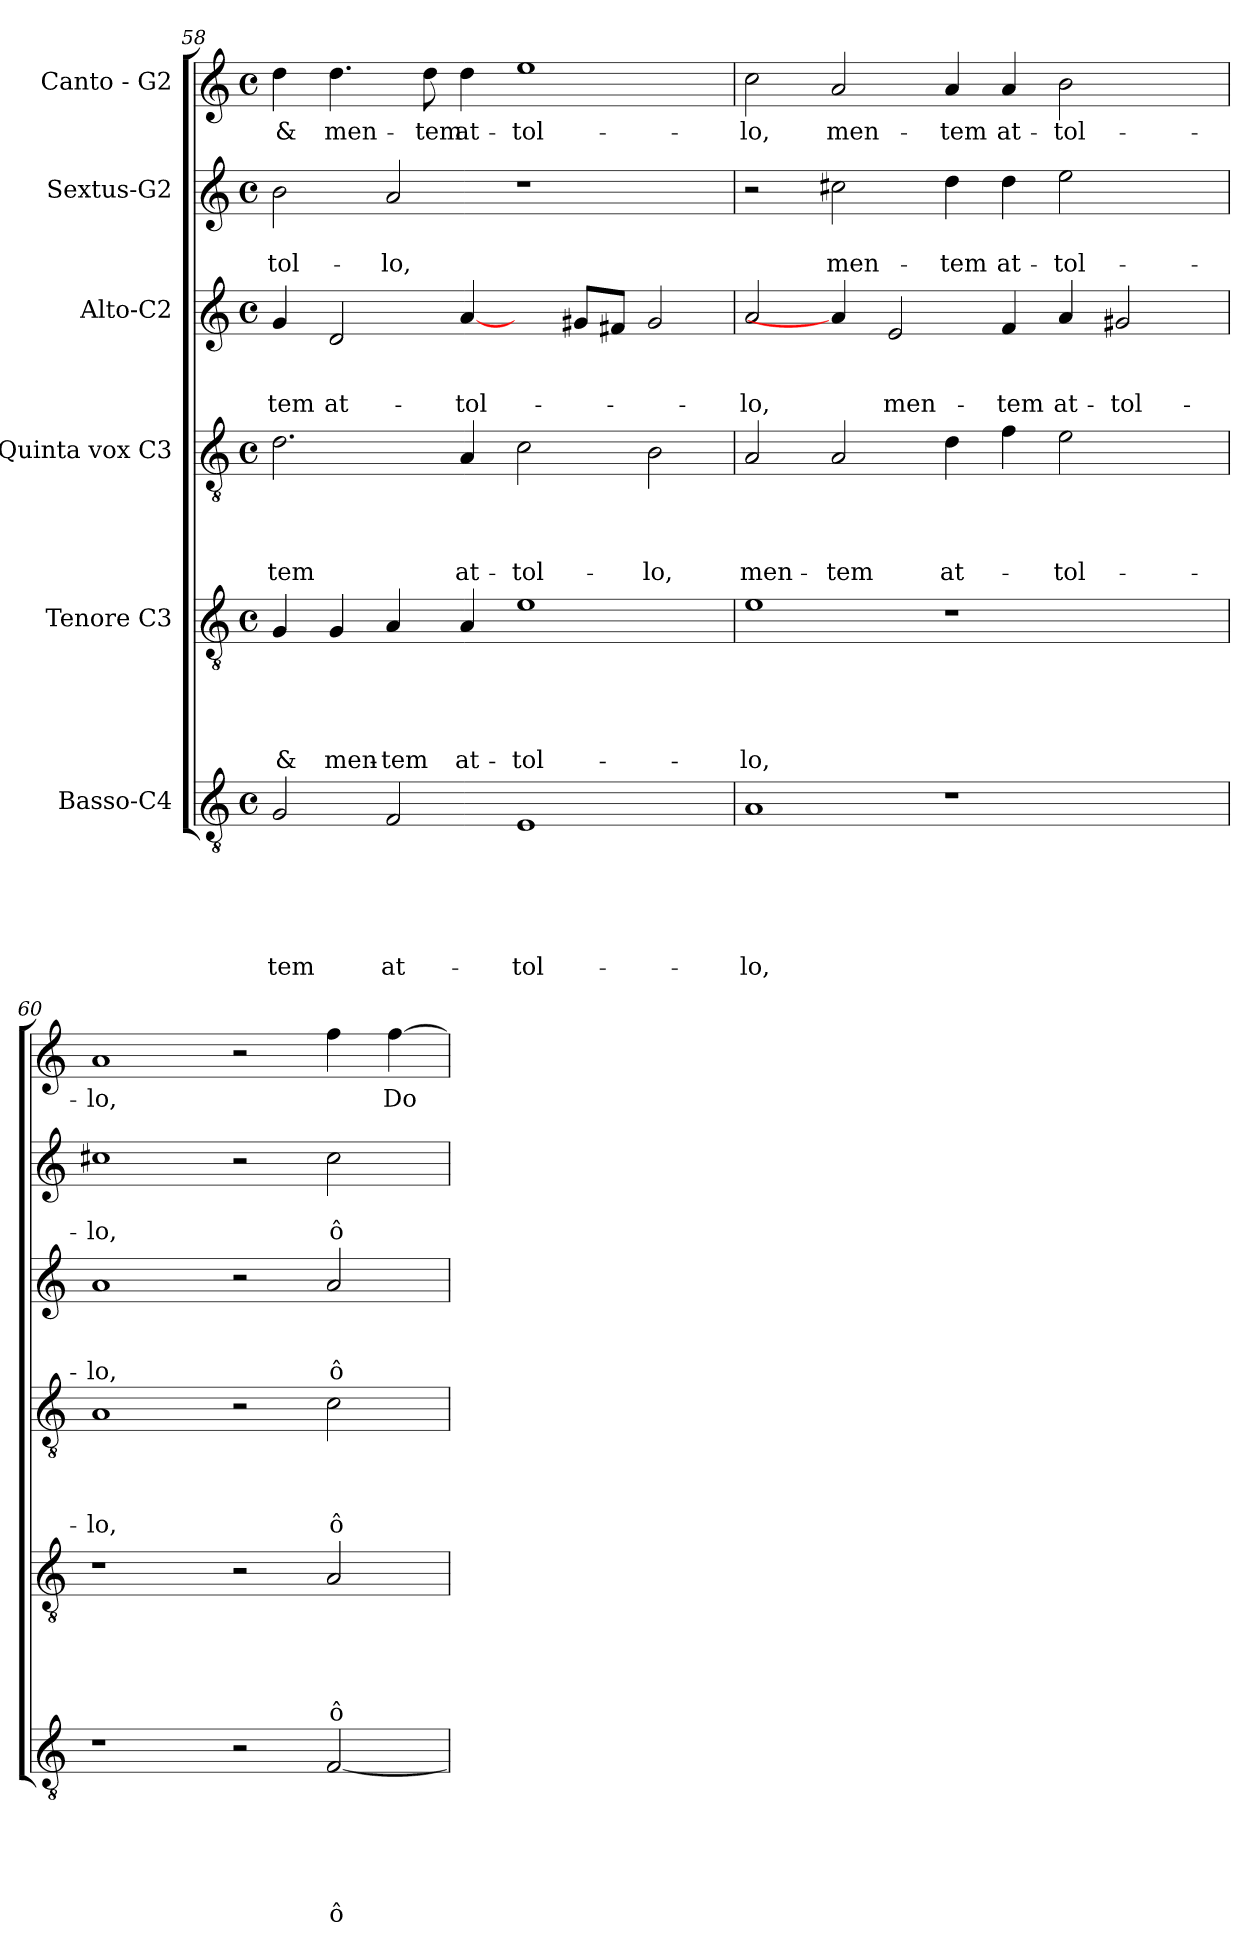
**kern	**text	**text	**text	**text	**text	**text	**kern	**text	**text	**text	**text	**text	**kern	**text	**text	**text	**text	**kern	**text	**text	**text	**kern	**text	**text	**kern	**text
*part6	*part6	*part6	*part6	*part6	*part6	*part6	*part5	*part5	*part5	*part5	*part5	*part5	*part4	*part4	*part4	*part4	*part4	*part3	*part3	*part3	*part3	*part2	*part2	*part2	*part1	*part1
*staff6	*staff6	*staff6	*staff6	*staff6	*staff6	*staff6	*staff5	*staff5	*staff5	*staff5	*staff5	*staff5	*staff4	*staff4	*staff4	*staff4	*staff4	*staff3	*staff3	*staff3	*staff3	*staff2	*staff2	*staff2	*staff1	*staff1
*I"Basso-C4	*	*	*	*	*	*	*I"Tenore C3	*	*	*	*	*	*I"Quinta vox C3	*	*	*	*	*I"Alto-C2	*	*	*	*I"Sextus-G2	*	*	*I"Canto - G2	*
*clefGv2	*	*	*	*	*	*	*clefGv2	*	*	*	*	*	*clefGv2	*	*	*	*	*clefG2	*	*	*	*clefG2	*	*	*clefG2	*
*k[]	*	*	*	*	*	*	*k[]	*	*	*	*	*	*k[]	*	*	*	*	*k[]	*	*	*	*k[]	*	*	*k[]	*
*C:	*	*	*	*	*	*	*C:	*	*	*	*	*	*C:	*	*	*	*	*C:	*	*	*	*C:	*	*	*C:	*
*M4/4	*	*	*	*	*	*	*M4/4	*	*	*	*	*	*M4/4	*	*	*	*	*M4/4	*	*	*	*M4/4	*	*	*M4/4	*
*met(c)	*	*	*	*	*	*	*met(c)	*	*	*	*	*	*met(c)	*	*	*	*	*met(c)	*	*	*	*met(c)	*	*	*met(c)	*
=58	=58	=58	=58	=58	=58	=58	=58	=58	=58	=58	=58	=58	=58	=58	=58	=58	=58	=58	=58	=58	=58	=58	=58	=58	=58	=58
!	!	!	!	!	!	!LO:LY:b	!	!	!	!	!	!LO:LY:b	!	!	!	!	!LO:LY:b	!	!	!	!LO:LY:b	!	!	!LO:LY:b	!	!LO:LY:b
2G/	.	.	.	.	.	tem	4G/	.	.	.	.	&	2.d\	.	.	.	-tem	4g/	.	.	-tem	2b\	.	-tol-	4dd\	&
!	!	!	!	!	!	!	!	!	!	!	!	!LO:LY:b	!	!	!	!	!	!	!	!	!LO:LY:b	!	!	!	!	!LO:LY:b
.	.	.	.	.	.	.	4G/	.	.	.	.	men-	.	.	.	.	.	2d/	.	.	at-	.	.	.	4.dd\	men-
!	!	!	!	!	!	!LO:LY:b	!	!	!	!	!	!LO:LY:b	!	!	!	!	!	!	!	!	!	!	!	!LO:LY:b	!	!
2F/	.	.	.	.	.	at-	4A/	.	.	.	.	-tem	.	.	.	.	.	.	.	.	.	2a/	.	-lo,	.	.
!	!	!	!	!	!	!	!	!	!	!	!	!	!	!	!	!	!	!	!	!	!	!	!	!	!	!LO:LY:b
.	.	.	.	.	.	.	.	.	.	.	.	.	.	.	.	.	.	.	.	.	.	.	.	.	8dd\	-tem
!	!	!	!	!	!	!	!	!	!	!	!	!LO:LY:b	!	!	!	!	!LO:LY:b	!	!	!	!LO:LY:b	!	!	!	!	!LO:LY:b
.	.	.	.	.	.	.	4A/	.	.	.	.	at-	4A/	.	.	.	at-	[4a/	.	.	-tol-	.	.	.	4dd\	at-
!	!	!	!	!	!	!LO:LY:b	!	!	!	!	!	!LO:LY:b	!	!	!	!	!LO:LY:b	!	!	!	!	!	!	!	!	!LO:LY:b
1E	.	.	.	.	.	-tol-	1e	.	.	.	.	-tol-	2c\	.	.	.	-tol-	4ryy	.	.	.	1r	.	.	1ee	-tol-
.	.	.	.	.	.	.	.	.	.	.	.	.	.	.	.	.	.	8g#X/L	.	.	.	.	.	.	.	.
.	.	.	.	.	.	.	.	.	.	.	.	.	.	.	.	.	.	8f#X/J	.	.	.	.	.	.	.	.
!	!	!	!	!	!	!	!	!	!	!	!	!	!	!	!	!	!LO:LY:b	!	!	!	!	!	!	!	!	!
.	.	.	.	.	.	.	.	.	.	.	.	.	2B\	.	.	.	-lo,	2g#/	.	.	.	.	.	.	.	.
=59	=59	=59	=59	=59	=59	=59	=59	=59	=59	=59	=59	=59	=59	=59	=59	=59	=59	=59	=59	=59	=59	=59	=59	=59	=59	=59
!	!	!	!	!	!	!LO:LY:b	!	!	!	!	!	!LO:LY:b	!	!	!	!	!LO:LY:b	!	!	!	!LO:LY:b	!	!	!	!	!LO:LY:b
1A	.	.	.	.	.	-lo,	1e	.	.	.	.	-lo,	2A/	.	.	.	men-	2a/	.	.	-lo,	2r	.	.	2cc\	-lo,
!	!	!	!	!	!	!	!	!	!	!	!	!	!	!	!	!	!LO:LY:b	!	!	!	!	!	!	!LO:LY:b	!	!LO:LY:b
.	.	.	.	.	.	.	.	.	.	.	.	.	2A/	.	.	.	-tem	4a/]	.	.	.	2cc#X\	.	men-	2a/	men-
!	!	!	!	!	!	!	!	!	!	!	!	!	!	!	!	!	!	!	!	!	!LO:LY:b	!	!	!	!	!
.	.	.	.	.	.	.	.	.	.	.	.	.	.	.	.	.	.	2e/	.	.	men-	.	.	.	.	.
!	!	!	!	!	!	!	!	!	!	!	!	!	!	!	!	!	!LO:LY:b	!	!	!	!	!	!	!LO:LY:b	!	!LO:LY:b
1r	.	.	.	.	.	.	1r	.	.	.	.	.	4d\	.	.	.	at-	.	.	.	.	4dd\	.	-tem	4a/	-tem
!	!	!	!	!	!	!	!	!	!	!	!	!	!	!	!	!	!	!	!	!	!LO:LY:b	!	!	!LO:LY:b	!	!LO:LY:b
.	.	.	.	.	.	.	.	.	.	.	.	.	4f\	.	.	.	.	4f/	.	.	-tem	4dd\	.	at-	4a/	at-
!	!	!	!	!	!	!	!	!	!	!	!	!	!	!	!	!	!LO:LY:b	!	!	!	!LO:LY:b	!	!	!LO:LY:b	!	!LO:LY:b
.	.	.	.	.	.	.	.	.	.	.	.	.	2e\	.	.	.	-tol-	4a/	.	.	at-	2ee\	.	-tol-	2b\	-tol-
!	!	!	!	!	!	!	!	!	!	!	!	!	!	!	!	!	!	!	!	!	!LO:LY:b	!	!	!	!	!
.	.	.	.	.	.	.	.	.	.	.	.	.	.	.	.	.	.	2g#X/	.	.	-tol-	.	.	.	.	.
4ryy	.	.	.	.	.	.	4ryy	.	.	.	.	.	4ryy	.	.	.	.	.	.	.	.	4ryy	.	.	4ryy	.
!!LO:PB:g=z
=60	=60	=60	=60	=60	=60	=60	=60	=60	=60	=60	=60	=60	=60	=60	=60	=60	=60	=60	=60	=60	=60	=60	=60	=60	=60	=60
!	!	!	!	!	!	!	!	!	!	!	!	!	!	!	!	!	!LO:LY:b	!	!	!	!LO:LY:b	!	!	!LO:LY:b	!	!LO:LY:b
1r	.	.	.	.	.	.	1r	.	.	.	.	.	1A	.	.	.	-lo,	1a	.	.	-lo,	1cc#X	.	-lo,	1a	-lo,
2r	.	.	.	.	.	.	2r	.	.	.	.	.	2r	.	.	.	.	2r	.	.	.	2r	.	.	2r	.
!	!	!	!	!	!	!LO:LY:b	!	!	!	!	!	!LO:LY:b	!	!	!	!	!LO:LY:b	!	!	!	!LO:LY:b	!	!	!LO:LY:b	!	!
[<2F/	.	.	.	.	.	ô	2A/	.	.	.	.	ô	2c\	.	.	.	ô	2a/	.	.	ô	2cc#\	.	ô	4ff\	.
!	!	!	!	!	!	!	!	!	!	!	!	!	!	!	!	!	!	!	!	!	!	!	!	!	!	!LO:LY:b
.	.	.	.	.	.	.	.	.	.	.	.	.	.	.	.	.	.	.	.	.	.	.	.	.	[>4ff\	Do-
=	=	=	=	=	=	=	=	=	=	=	=	=	=	=	=	=	=	=	=	=	=	=	=	=	=	=
*-	*-	*-	*-	*-	*-	*-	*-	*-	*-	*-	*-	*-	*-	*-	*-	*-	*-	*-	*-	*-	*-	*-	*-	*-	*-	*-
